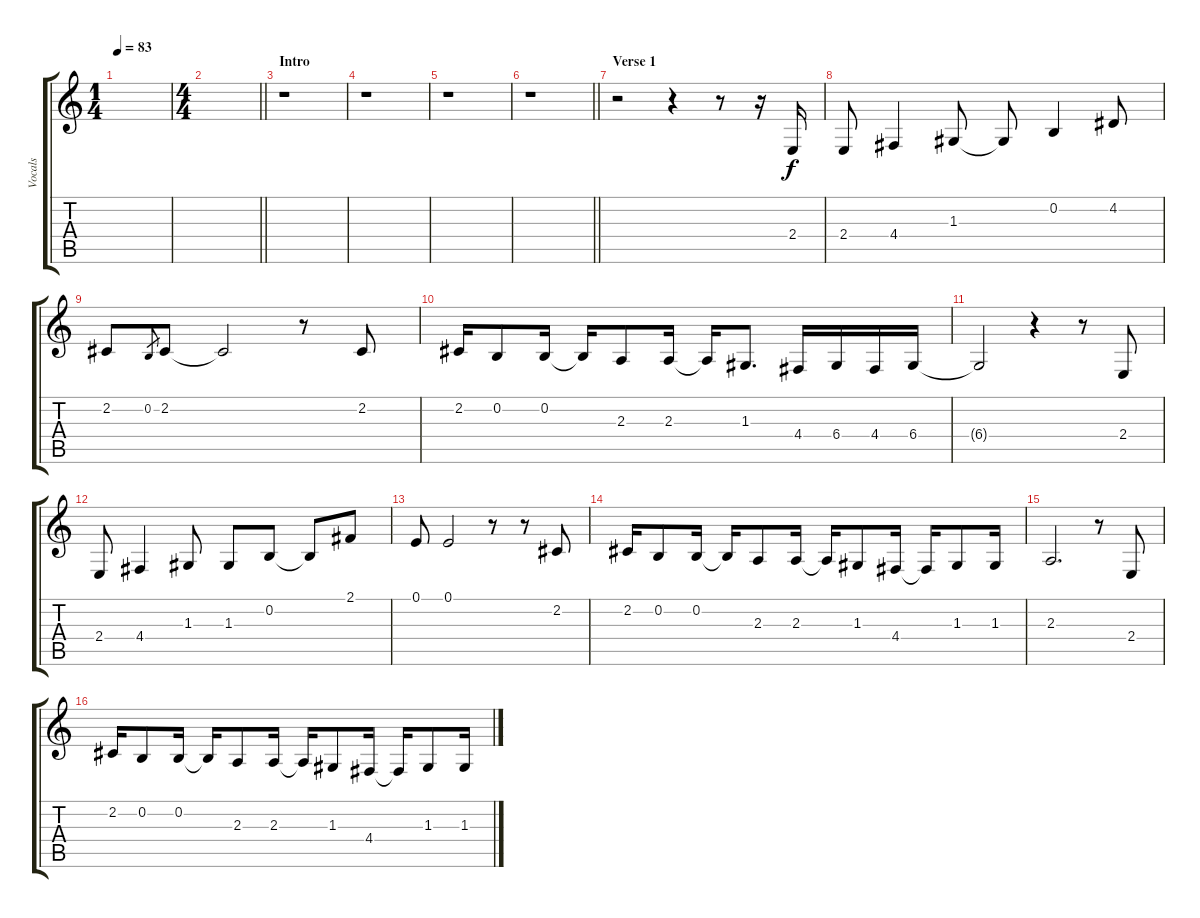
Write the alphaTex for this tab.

\track ("Vocals" "Vocals") {instrument bassoon}
\staff {score tabs}
\tuning (E4 B3 G3 D3 A2 E2) {hide}
\ts (1 4)
\tempo 83
\clef g2
\ks c
|
\ts (4 4)
\barLineRight lightlight
|
\section ("" "Intro")
r.1 |
r.1 |
r.1 |
\barLineRight lightlight
r.1 |
\section ("" "Verse 1")
r.2 r.4 r.8 r.16 2.4.16 |
2.4.8 4.4.4 1.3.8 1.3{t}.8 0.2.4 4.2.8 |
2.2.8 0.2.8{gr} 2.2.8 2.2{t}.2 r.8 2.2.8 |
2.2.16 0.2.8 0.2.16 0.2{t}.16 2.3.8 2.3.16 2.3{t}.16 1.3.8{d} 4.4.16 6.4.16 4.4.16 6.4.16 |
6.4{t}.2 r.4 r.8 2.4.8 |
2.4.8 4.4.4 1.3.8 1.3.8 0.2.8 0.2{t}.8 2.1.8 |
0.1.8 0.1.2 r.8 r.8 2.2.8 |
2.2.16 0.2.8 0.2.16 0.2{t}.16 2.3.8 2.3.16 2.3{t}.16 1.3.8 4.4.16 4.4{t}.16 1.3.8 1.3.16 |
2.3.2{d} r.8 2.4.8 |
2.2.16 0.2.8 0.2.16 0.2{t}.16 2.3.8 2.3.16 2.3{t}.16 1.3.8 4.4.16 4.4{t}.16 1.3.8 1.3.16
